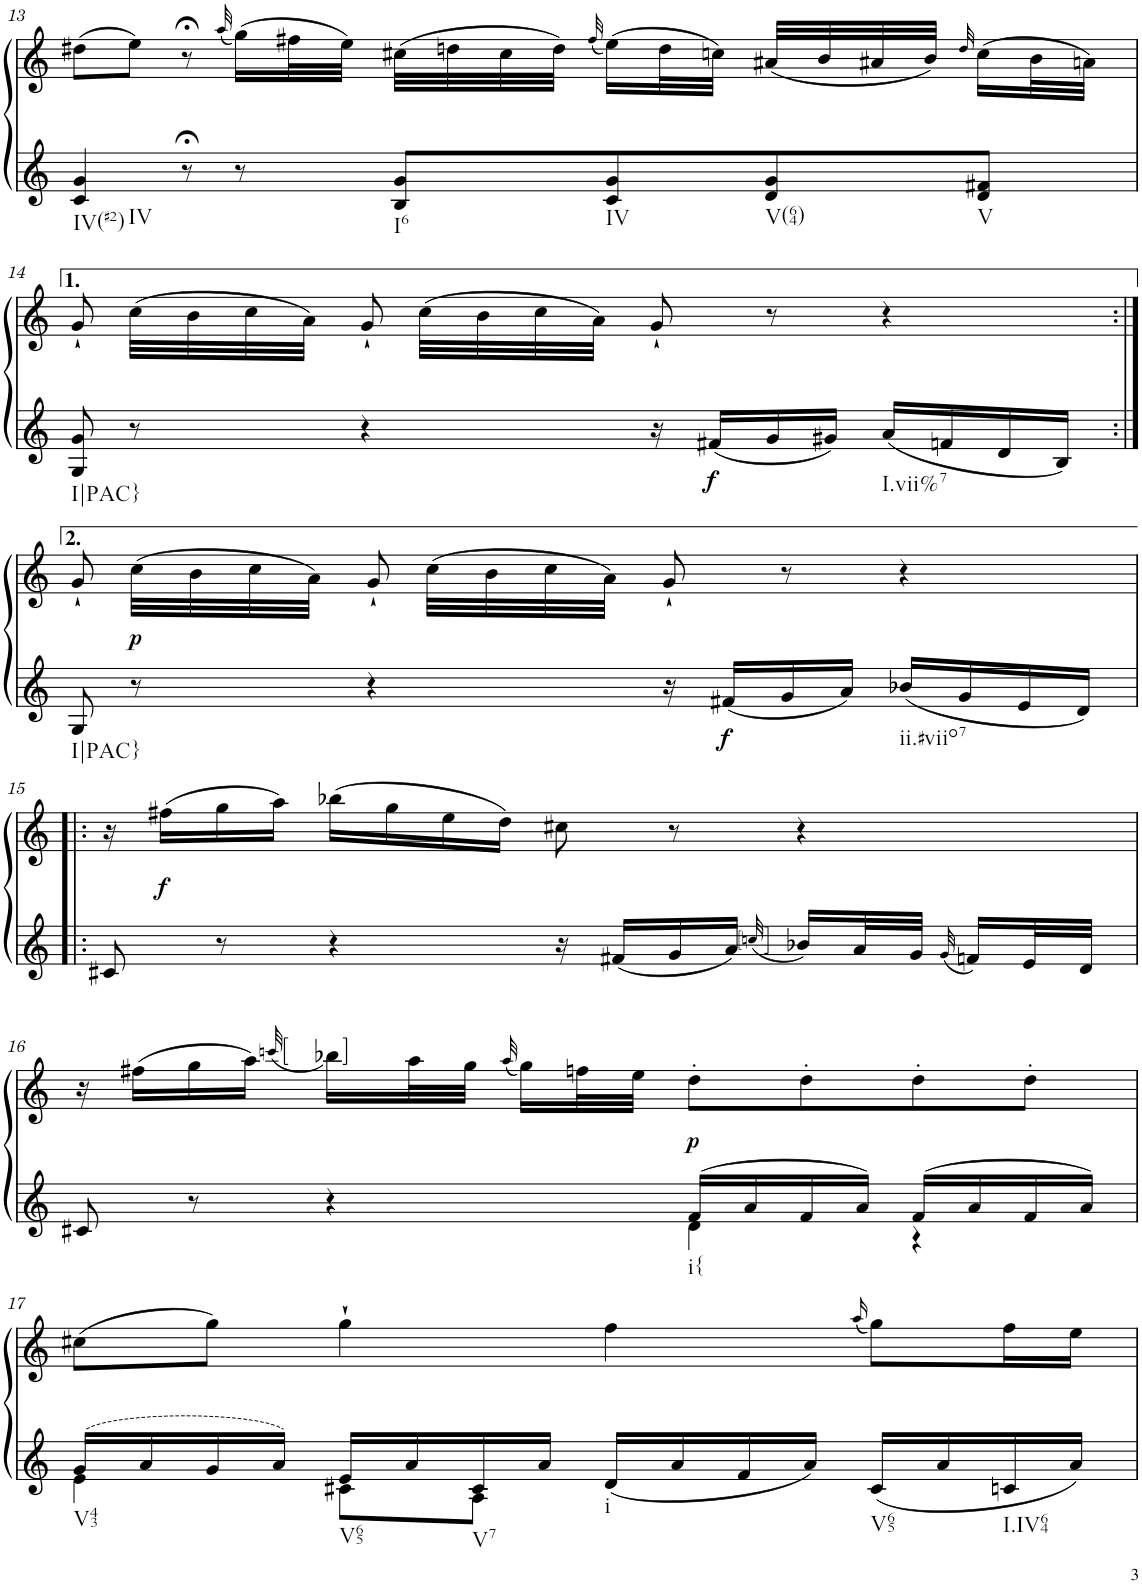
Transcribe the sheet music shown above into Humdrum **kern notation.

**kern	**kern	**dynam
*part1	*part1	*part1
*staff2	*staff1	*staff1/2
*I"Klavier linke Hand	*	*
!!LO:PB:g=z
*clefG2	*clefG2	*
*k[]	*k[]	*
*M4/4	*M4/4	*
*met(c)	*met(c)	*
=13	=13	=13
!LO:TX:b:t=IV(#2)	!	!
!LO:TX:b:t=IV	!	!
4c/ 4g/	(8dd#X\L	.
.	8ee\J)	.
8r;<	8r;<	.
.	(32qaa/	.
8r	(16gg\LL)	.
.	32ff#X\L	.
.	32ee\JJJ)	.
!LO:TX:b:t=I6	!	!
8B/ 8g/L	(32cc#X\LLL	.
.	32ddn\	.
.	32cc#\	.
.	32dd\JJJ)	.
.	(32qff#/	.
!LO:TX:b:t=IV	!	!
8c/ 8g/	(16ee\LL)	.
.	32dd\L	.
.	32ccn\JJJ)	.
!LO:TX:b:t=V(64)	!	!
8d/ 8g/	(32a#X/LLL	.
.	32b/	.
.	32a#X/	.
.	32b/JJJ)	.
.	32qdd/	.
!LO:TX:b:t=V	!	!
8d/ 8f#X/J	(16cc\LL	.
.	32b\L	.
.	32an\JJJ)	.
!!LO:LB:g=z
=14	=14	=14
!LO:TX:b:t=I|PAC}	!	!
8G/ 8g/	8g`/	.
8r	(32cc\LLL	.
.	32b\	.
.	32cc\	.
.	32a\JJJ)	.
4r	8g`/	.
.	(32cc\LLL	.
.	32b\	.
.	32cc\	.
.	32a\JJJ)	.
16r	8g`/	.
!	!	!LO:DY:b=2
16f#X/LL	.	f
16g/	8r	.
16g#X/JJ	.	.
!LO:TX:b:t=I.vii%7	!	!
16a/LL	4r	.
16fn/	.	.
16d/	.	.
16B/JJ	.	.
!!LO:LB:g=z
=14X1:|!	=14X1:|!	=14X1:|!
!LO:TX:b:t=I|PAC}	!	!
8G/	8g`/	.
!	!	!LO:DY:b
8r	(32cc\LLL	p
.	32b\	.
.	32cc\	.
.	32a\JJJ)	.
4r	8g`/	.
.	(32cc\LLL	.
.	32b\	.
.	32cc\	.
.	32a\JJJ)	.
16r	8g`/	.
!	!	!LO:DY:b=2
16f#X/LL	.	f
16g/	8r	.
16a/JJ	.	.
!LO:TX:b:t=ii.#viio7	!	!
16b-X/LL	4r	.
16g/	.	.
16e/	.	.
16d/JJ	.	.
!!LO:LB:g=z
=15!|:	=15!|:	=15!|:
8c#X/	16r	.
!	!	!LO:DY:b
.	(16ff#X\LL	f
8r	16gg\	.
.	16aa\JJ)	.
4r	(16bb-X\LL	.
.	16gg\	.
.	16ee\	.
.	16dd\JJ)	.
16r	8cc#X\	.
16f#X/LL	.	.
16g/	8r	.
16a/JJ	.	.
32qccn/	.	.
16b-X/LL	4r	.
32a/L	.	.
32g/JJJ	.	.
32qg/	.	.
16fn/LL	.	.
32e/L	.	.
32d/JJJ	.	.
!!LO:LB:g=z
=16	=16	=16
*^	*	*
8c#X/	2ryy	16r	.
.	.	(16ff#X\LL	.
8r	.	16gg\	.
.	.	16aa\JJ)	.
.	.	(32qcccn/	.
4r	.	16bb-X\LL)	.
.	.	32aa\L	.
.	.	32gg\JJJ	.
.	.	(32qaa/	.
.	.	16gg\LL)	.
.	.	32ffn\L	.
.	.	32ee\JJJ	.
!LO:TX:b:t=i{	!	!	!
!	!	!	!LO:DY:b
16f/LL	4d\	8dd'\L	p
16a/	.	.	.
16f/	.	8dd'\	.
16a/JJ	.	.	.
16f/LL	4r	8dd'\	.
16a/	.	.	.
16f/	.	8dd'\J	.
16a/JJ	.	.	.
!!LO:LB:g=z
=17	=17	=17	=17
!LO:TX:b:t=V43	!	!	!
16g/LL	4e\	(8cc#X\L	.
16a/	.	.	.
16g/	.	8gg\J)	.
16a/JJ	.	.	.
!LO:TX:b:t=V65	!	!	!
16e/LL	8c#X\L	4gg`\	.
16a/	.	.	.
!LO:TX:b:t=V7	!	!	!
16c#/	8A\J	.	.
16a/JJ	.	.	.
!LO:TX:b:t=i	!	!	!
16d/LL	2ryy	4ff\	.
16a/	.	.	.
16f/	.	.	.
16a/JJ	.	.	.
.	.	(16qaa/	.
!LO:TX:b:t=V65	!	!	!
16c#/LL	.	8gg\L)	.
16a/	.	.	.
!LO:TX:b:t=I.IV64	!	!	!
16cn/	.	16ff\L	.
16a/JJ	.	16ee\JJ	.
*v	*v	*	*
=	=	=
*-	*-	*-
